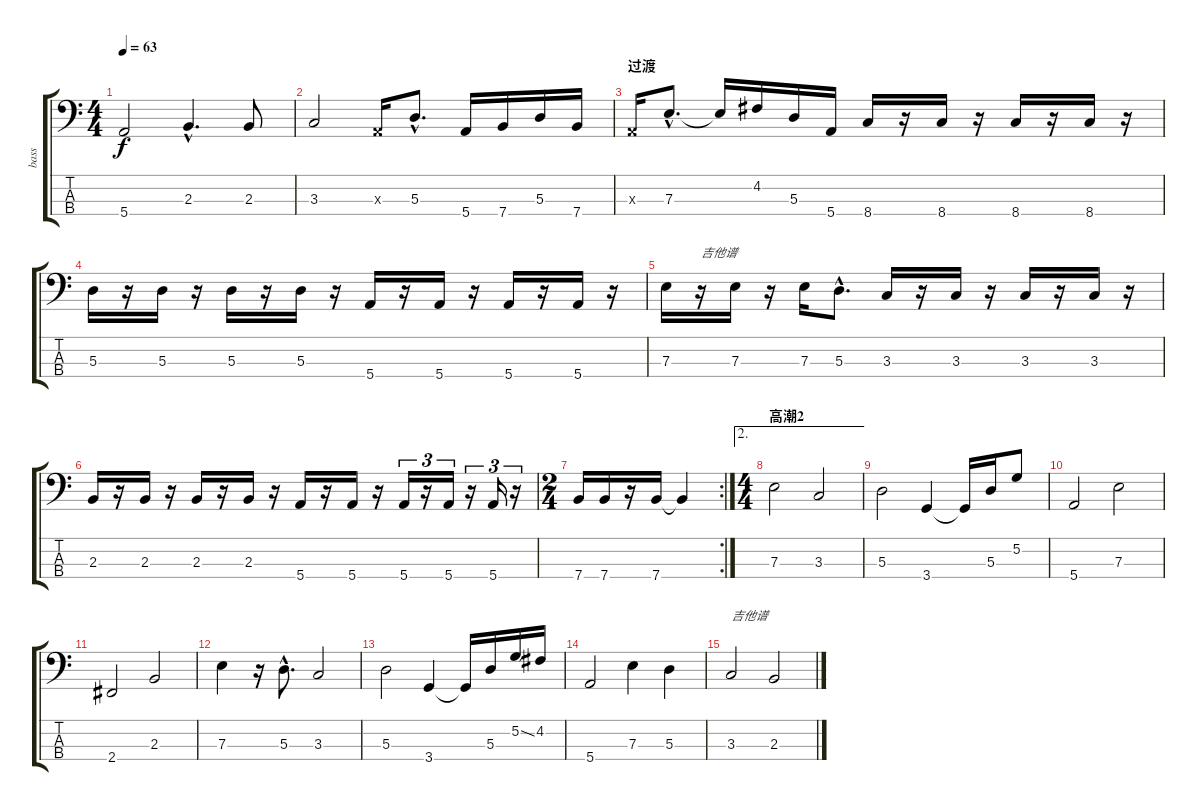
\track ("bass" "bass") {instrument electricbassfinger}
\staff {score tabs}
\tuning (G2 D2 A1 E1) {hide}
\ts (4 4)
\tempo 63
\clef f4
\ks c
5.4.2{dy f} 2.3{hac}.4{d} 2.3.8 |
3.3.2 0.3{x}.16 5.3{hac}.8{d} 5.4.16 7.4.16 5.3.16 7.4.16 |
\section ("" "过渡")
0.3{x}.16 7.3{hac}.8{d} 7.3{t}.16 4.2.16 5.3.16 5.4.16 8.4.16 r.16 8.4.16 r.16 8.4.16 r.16 8.4.16 r.16 |
5.3.16 r.16 5.3.16 r.16 5.3.16 r.16 5.3.16 r.16 5.4.16 r.16 5.4.16 r.16 5.4.16 r.16 5.4.16 r.16 |
7.3.16 r.16{txt "吉他谱"} 7.3.16 r.16 7.3.16 5.3{hac}.8{d} 3.3.16 r.16 3.3.16 r.16 3.3.16 r.16 3.3.16 r.16 |
2.3.16 r.16 2.3.16 r.16 2.3.16 r.16 2.3.16 r.16 5.4.16 r.16 5.4.16 r.16 5.4.16{tu (3 2)} r.16{tu (3 2)} 5.4.16{tu (3 2)} r.16{tu (3 2)} 5.4.16{tu (3 2)} r.16{tu (3 2)} |
\rc 2
\ts (2 4)
7.4.16 7.4.16 r.16 7.4.16 7.4{t}.4 |
\ae 2
\ts (4 4)
\section ("" "高潮2")
7.3.2 3.3.2 |
5.3.2 3.4.4 3.4{t}.16 5.3.16 5.2.8 |
5.4.2 7.3.2 |
2.4.2 2.3.2 |
7.3.4 r.16 5.3{hac}.8{d} 3.3.2 |
5.3.2 3.4.4 3.4{t}.16 5.3.16 5.2{ss}.16 4.2.16 |
5.4.2 7.3.4 5.3.4 |
3.3.2{txt "吉他谱"} 2.3.2
